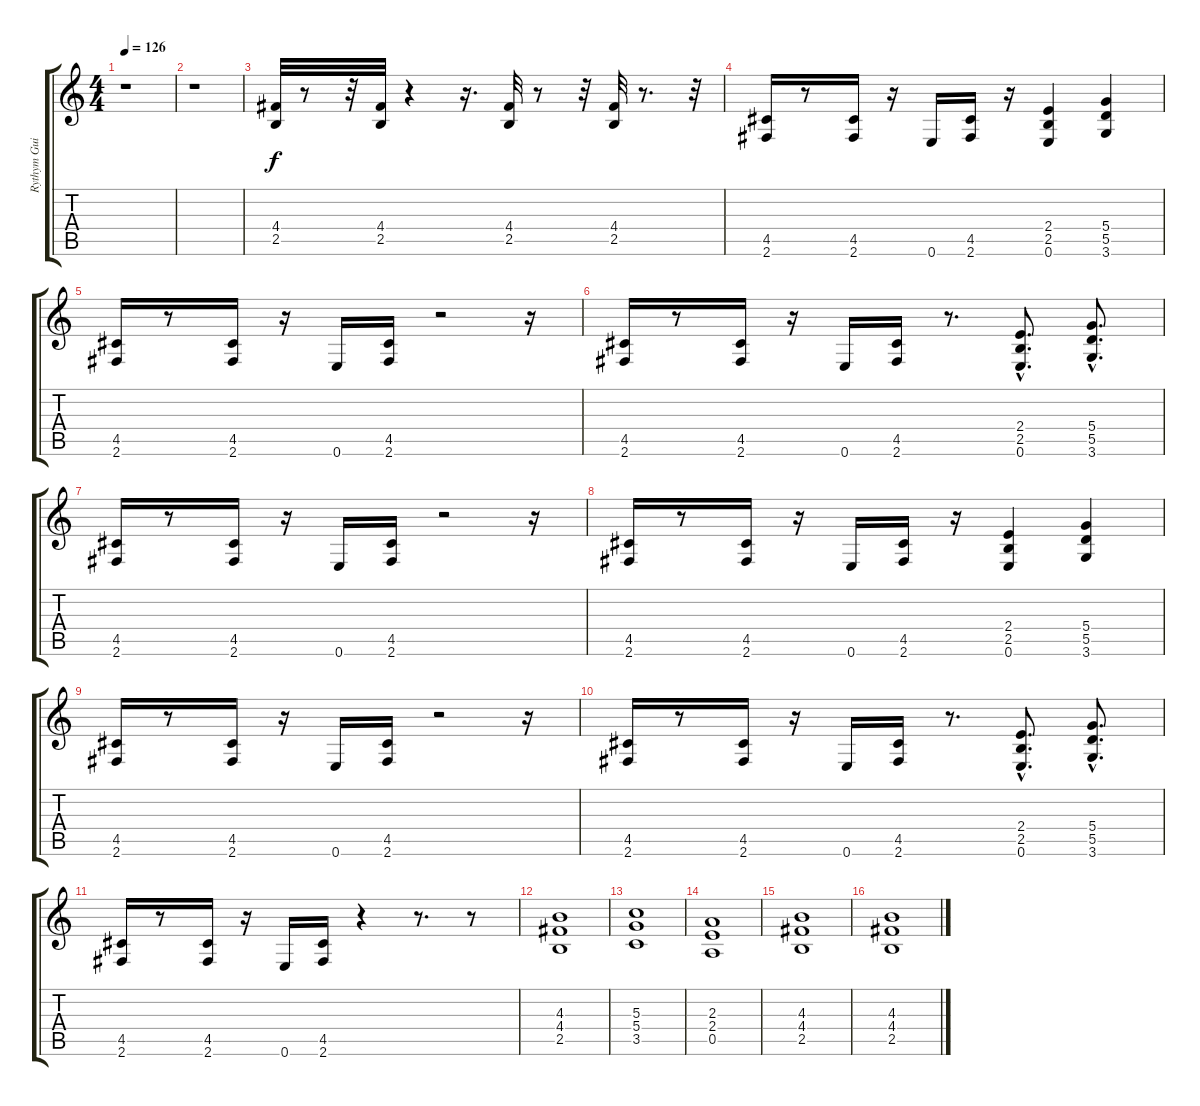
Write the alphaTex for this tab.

\track ("Rythym Guitar" "Rythym Gui") {instrument distortionguitar}
\staff {score tabs}
\tuning (E4 B3 G3 D3 A2 E2) {hide}
\ts (4 4)
\tempo 126
\clef g2
\ks c
r.1{dy f} |
r.1 |
(4.4 2.5).32 r.8 r.32 (4.4 2.5).32 r.4 r.16{d} (4.4 2.5).32 r.8 r.32 (4.4 2.5).32 r.8{d} r.32 |
(4.5 2.6).16 r.8 (4.5 2.6).16 r.16 0.6.16 (4.5 2.6).16 r.16 (2.4 2.5 0.6).4 (5.4 5.5 3.6).4 |
(4.5 2.6).16 r.8 (4.5 2.6).16 r.16 0.6.16 (4.5 2.6).16 r.2 r.16 |
(4.5 2.6).16 r.8 (4.5 2.6).16 r.16 0.6.16 (4.5 2.6).16 r.8{d} (2.4{hac} 2.5{hac} 0.6{hac}).8{d} (5.4{hac} 5.5{hac} 3.6{hac}).8{d} |
(4.5 2.6).16 r.8 (4.5 2.6).16 r.16 0.6.16 (4.5 2.6).16 r.2 r.16 |
(4.5 2.6).16 r.8 (4.5 2.6).16 r.16 0.6.16 (4.5 2.6).16 r.16 (2.4 2.5 0.6).4 (5.4 5.5 3.6).4 |
(4.5 2.6).16 r.8 (4.5 2.6).16 r.16 0.6.16 (4.5 2.6).16 r.2 r.16 |
(4.5 2.6).16 r.8 (4.5 2.6).16 r.16 0.6.16 (4.5 2.6).16 r.8{d} (2.4{hac} 2.5{hac} 0.6{hac}).8{d} (5.4{hac} 5.5{hac} 3.6{hac}).8{d} |
(4.5 2.6).16 r.8 (4.5 2.6).16 r.16 0.6.16 (4.5 2.6).16 r.4 r.8{d} r.8 |
(4.3 4.4 2.5).1 |
(5.3 5.4 3.5).1 |
(2.3 2.4 0.5).1 |
(4.3 4.4 2.5).1 |
(4.3 4.4 2.5).1
